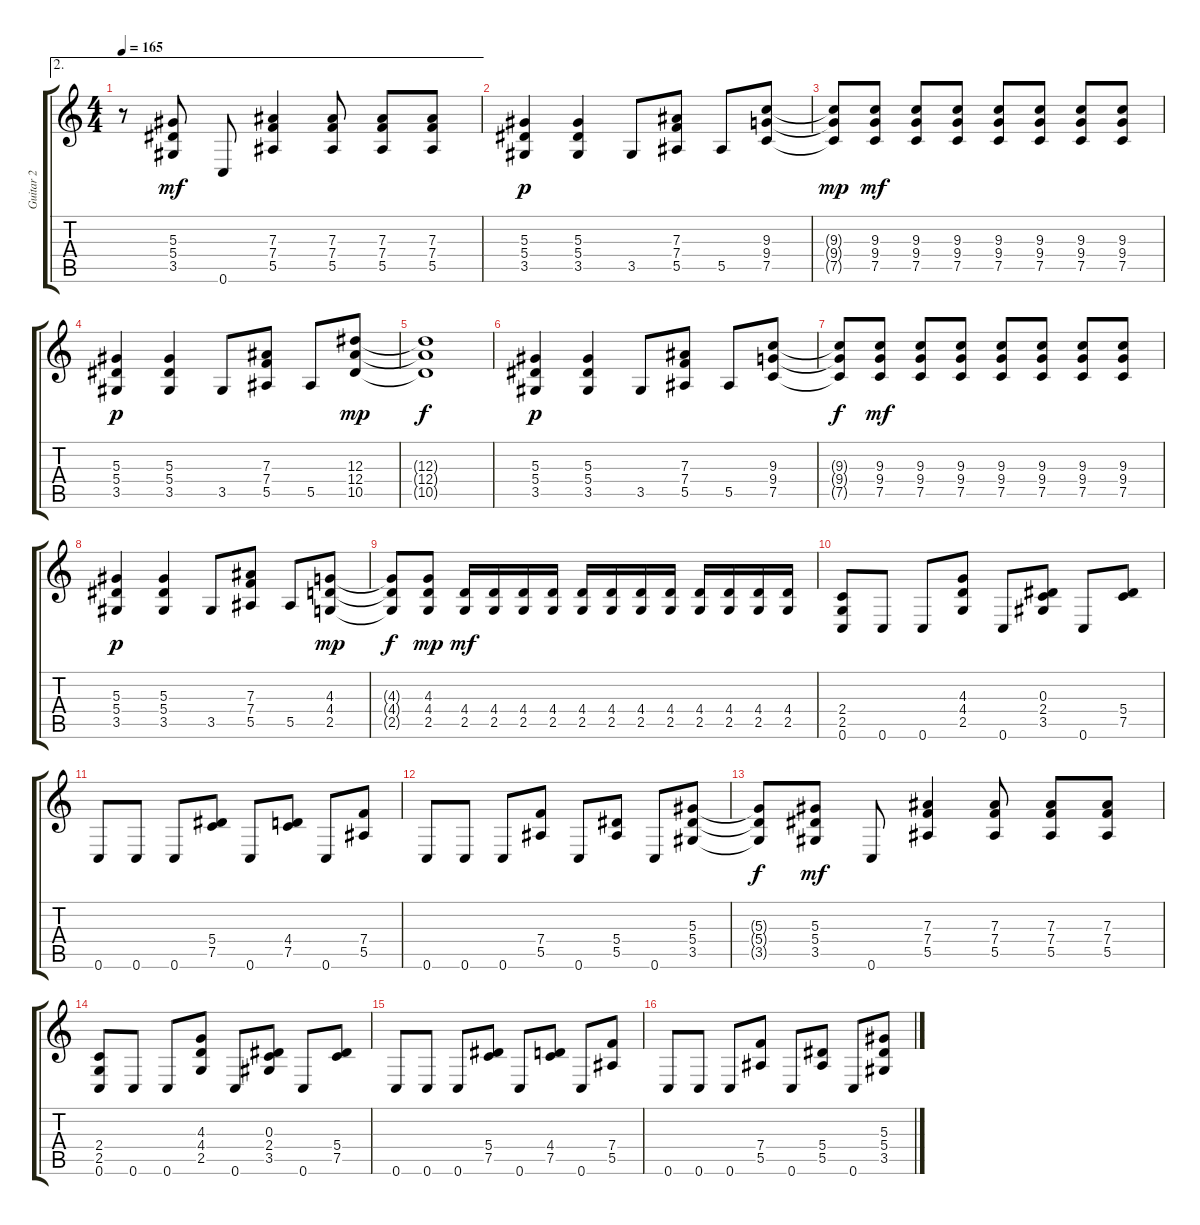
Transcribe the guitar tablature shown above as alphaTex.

\track ("Guitar 2" "Guitar 2") {instrument distortionguitar}
\staff {score tabs}
\tuning (C4 G3 Eb3 Bb2 F2 C2) {hide}
\ae 2
\ts (4 4)
\tempo 165
\clef g2
\ks c
r.8{dy mf} (5.3 5.4 3.5).8 0.6.8 (7.3 7.4 5.5).4 (7.3 7.4 5.5).8 (7.3 7.4 5.5).8 (7.3 7.4 5.5).8 |
(5.3 5.4 3.5).4{dy p balance 7} (5.3 5.4 3.5).4 3.5.8 (7.3 7.4 5.5).8 5.5.8 (9.3 9.4 7.5).8 |
(9.3{t} 9.4{t} 7.5{t}).8{dy mp} (9.3 9.4 7.5).8{dy mf} (9.3 9.4 7.5).8 (9.3 9.4 7.5).8 (9.3 9.4 7.5).8 (9.3 9.4 7.5).8 (9.3 9.4 7.5).8 (9.3 9.4 7.5).8 |
(5.3 5.4 3.5).4{dy p} (5.3 5.4 3.5).4 3.5.8 (7.3 7.4 5.5).8 5.5.8 (12.3 12.4 10.5).8{dy mp} |
(12.3{t} 12.4{t} 10.5{t}).1{dy f} |
(5.3 5.4 3.5).4{dy p} (5.3 5.4 3.5).4 3.5.8 (7.3 7.4 5.5).8 5.5.8 (9.3 9.4 7.5).8 |
(9.3{t} 9.4{t} 7.5{t}).8{dy f} (9.3 9.4 7.5).8{dy mf} (9.3 9.4 7.5).8 (9.3 9.4 7.5).8 (9.3 9.4 7.5).8 (9.3 9.4 7.5).8 (9.3 9.4 7.5).8 (9.3 9.4 7.5).8 |
(5.3 5.4 3.5).4{dy p} (5.3 5.4 3.5).4 3.5.8 (7.3 7.4 5.5).8 5.5.8 (4.3 4.4 2.5).8{dy mp} |
(4.3{t} 4.4{t} 2.5{t}).8{dy f} (4.3 4.4 2.5).8{dy mp} (4.4 2.5).16{dy mf} (4.4 2.5).16 (4.4 2.5).16 (4.4 2.5).16 (4.4 2.5).16 (4.4 2.5).16 (4.4 2.5).16 (4.4 2.5).16 (4.4 2.5).16 (4.4 2.5).16 (4.4 2.5).16 (4.4 2.5).16 |
(2.4 2.5 0.6).8{balance 13} 0.6.8 0.6.8 (4.3 4.4 2.5).8 0.6.8 (0.3 2.4 3.5).8 0.6.8 (5.4 7.5).8 |
0.6.8 0.6.8 0.6.8 (5.4 7.5).8 0.6.8 (4.4 7.5).8 0.6.8 (7.4 5.5).8 |
0.6.8 0.6.8 0.6.8 (7.4 5.5).8 0.6.8 (5.4 5.5).8 0.6.8 (5.3 5.4 3.5).8 |
(5.3{t} 5.4{t} 3.5{t}).8{dy f} (5.3 5.4 3.5).8{dy mf} 0.6.8 (7.3 7.4 5.5).4 (7.3 7.4 5.5).8 (7.3 7.4 5.5).8 (7.3 7.4 5.5).8 |
(2.4 2.5 0.6).8 0.6.8 0.6.8 (4.3 4.4 2.5).8 0.6.8 (0.3 2.4 3.5).8 0.6.8 (5.4 7.5).8 |
0.6.8 0.6.8 0.6.8 (5.4 7.5).8 0.6.8 (4.4 7.5).8 0.6.8 (7.4 5.5).8 |
0.6.8 0.6.8 0.6.8 (7.4 5.5).8 0.6.8 (5.4 5.5).8 0.6.8 (5.3 5.4 3.5).8
